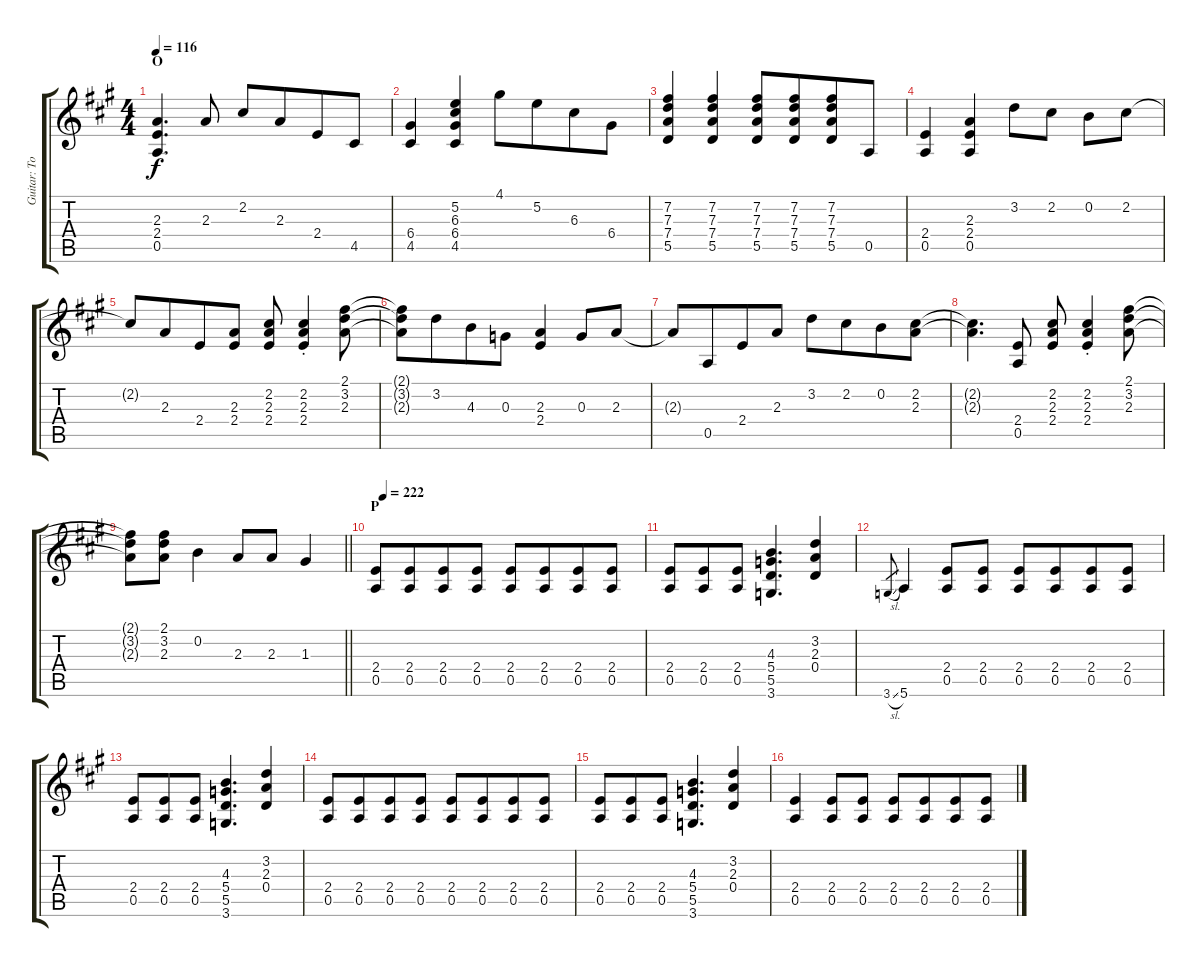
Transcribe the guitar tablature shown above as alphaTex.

\track ("Guitar: Todd" "Guitar: To") {instrument distortionguitar}
\staff {score tabs}
\tuning (E4 B3 G3 D3 A2 E2) {hide}
\ts (4 4)
\section ("" "O")
\tempo 116
\clef g2
\ks a
(2.3 2.4 0.5).4{d dy f} 2.3.8 2.2.8 2.3.8{beam merge} 2.4.8 4.5.8 |
(6.4 4.5).4 (5.2 6.3 6.4 4.5).4 4.1.8 5.2.8{beam merge} 6.3.8 6.4.8 |
(7.2 7.3 7.4 5.5).4 (7.2 7.3 7.4 5.5).4 (7.2 7.3 7.4 5.5).8 (7.2 7.3 7.4 5.5).8{beam merge} (7.2 7.3 7.4 5.5).8 0.5.8 |
(2.4 0.5).4 (2.3 2.4 0.5).4 3.2.8 2.2.8 0.2.8 2.2.8 |
2.2{t}.8 2.3.8{beam merge} 2.4.8 (2.3 2.4).8 (2.2 2.3 2.4).8 (2.2{st} 2.3{st} 2.4{st}).4 (2.1 3.2 2.3).8 |
(2.1{t} 3.2{t} 2.3{t}).8 3.2.8{beam merge} 4.3.8 0.3.8 (2.3 2.4).4 0.3.8 2.3.8 |
2.3{t}.8 0.5.8{beam merge} 2.4.8 2.3.8 3.2.8 2.2.8{beam merge} 0.2.8 (2.2 2.3).8 |
(2.2{t} 2.3{t}).4{d} (2.4 0.5).8 (2.2 2.3 2.4).8 (2.2{st} 2.3{st} 2.4{st}).4 (2.1 3.2 2.3).8 |
\barLineRight lightlight
(2.1{t} 3.2{t} 2.3{t}).8 (2.1 3.2 2.3).8{beam merge} 0.2.4 2.3.8 2.3.8 1.3.4 |
\section ("" "P")
\tempo (222 0.03125)
(2.4 0.5).8 (2.4 0.5).8{beam merge} (2.4 0.5).8 (2.4 0.5).8 (2.4 0.5).8 (2.4 0.5).8{beam merge} (2.4 0.5).8 (2.4 0.5).8 |
(2.4 0.5).8 (2.4 0.5).8{beam merge} (2.4 0.5).8 (4.3 5.4 5.5 3.6).4{d} (3.2 2.3 0.4).4 |
3.6{sl}.8{gr} 5.6.4{beam merge} (2.4 0.5).8 (2.4 0.5).8 (2.4 0.5).8 (2.4 0.5).8{beam merge} (2.4 0.5).8 (2.4 0.5).8 |
(2.4 0.5).8 (2.4 0.5).8{beam merge} (2.4 0.5).8 (4.3 5.4 5.5 3.6).4{d} (3.2 2.3 0.4).4 |
(2.4 0.5).8 (2.4 0.5).8{beam merge} (2.4 0.5).8 (2.4 0.5).8 (2.4 0.5).8 (2.4 0.5).8{beam merge} (2.4 0.5).8 (2.4 0.5).8 |
(2.4 0.5).8 (2.4 0.5).8{beam merge} (2.4 0.5).8 (4.3 5.4 5.5 3.6).4{d} (3.2 2.3 0.4).4 |
(2.4 0.5).4{beam merge} (2.4 0.5).8 (2.4 0.5).8 (2.4 0.5).8 (2.4 0.5).8{beam merge} (2.4 0.5).8 (2.4 0.5).8
